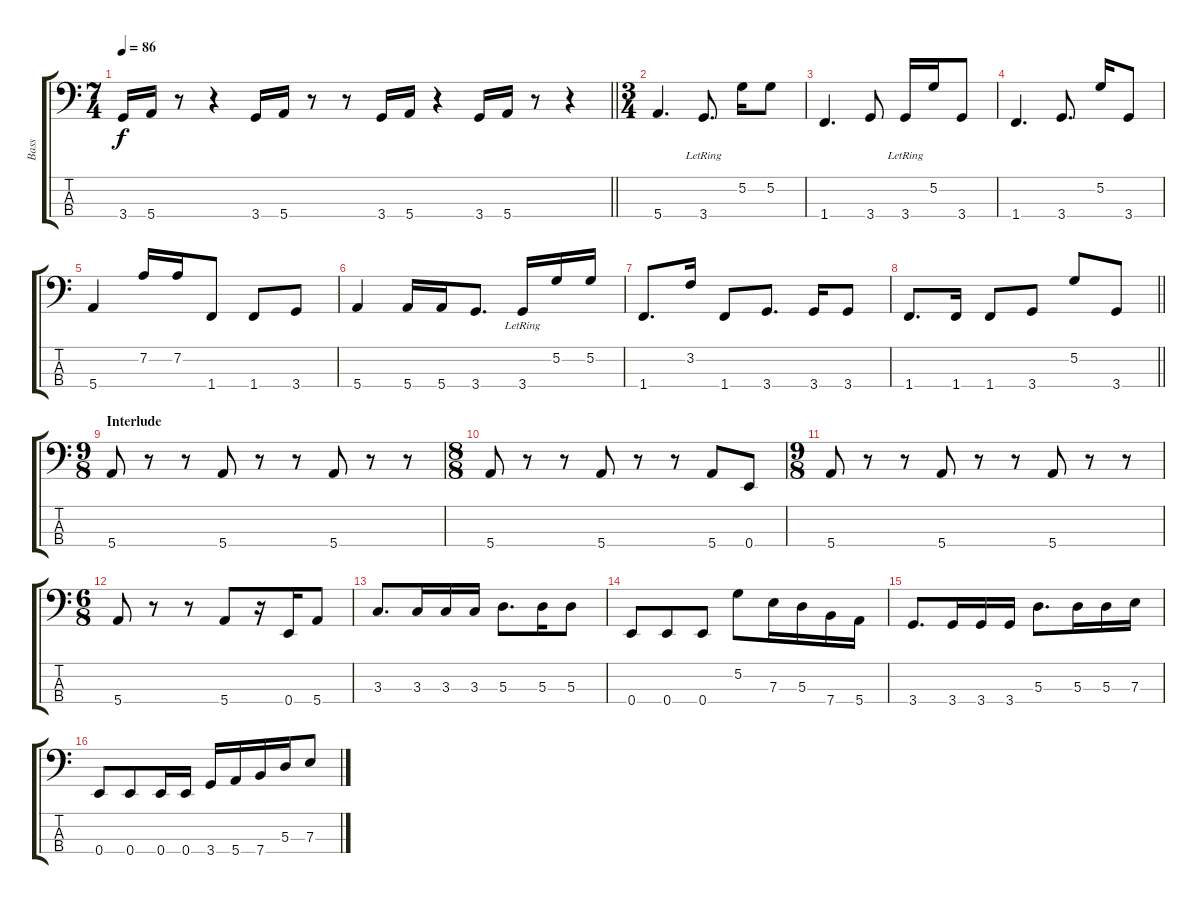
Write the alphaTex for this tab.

\track ("Bass" "Bass") {instrument electricbassfinger}
\staff {score tabs}
\tuning (G2 D2 A1 E1) {hide}
\ts (7 4)
\tempo 86
\clef f4
\barLineRight lightlight
\ks c
3.4.16{dy f} 5.4.16 r.8 r.4 3.4.16 5.4.16 r.8 r.8 3.4.16 5.4.16 r.4 3.4.16 5.4.16 r.8 r.4 |
\ts (3 4)
5.4.4{d} 3.4{lr}.8{d} 5.2.16 5.2.8 |
1.4.4{d} 3.4.8 3.4{lr}.16 5.2.16 3.4.8 |
1.4.4{d} 3.4.8{d} 5.2.16 3.4.8 |
5.4.4 7.2.16 7.2.16 1.4.8 1.4.8 3.4.8 |
5.4.4 5.4.16 5.4.16 3.4.8{d} 3.4{lr}.16 5.2.16 5.2.16 |
1.4.8{d} 3.2.16 1.4.8 3.4.8{d} 3.4.16 3.4.8 |
\barLineRight lightlight
1.4.8{d} 1.4.16 1.4.8 3.4.8 5.2.8 3.4.8 |
\ts (9 8)
\section ("" "Interlude")
5.4.8 r.8 r.8 5.4.8 r.8 r.8 5.4.8 r.8 r.8 |
\ts (8 8)
5.4.8 r.8 r.8 5.4.8 r.8 r.8 5.4.8 0.4.8 |
\ts (9 8)
5.4.8 r.8 r.8 5.4.8 r.8 r.8 5.4.8 r.8 r.8 |
\ts (6 8)
5.4.8 r.8 r.8 5.4.8 r.16 0.4.16 5.4.8 |
3.3.8{d} 3.3.16 3.3.16 3.3.16 5.3.8{d} 5.3.16 5.3.8 |
0.4.8 0.4.8 0.4.8 5.2.8 7.3.16 5.3.16 7.4.16 5.4.16 |
3.4.8{d} 3.4.16 3.4.16 3.4.16 5.3.8{d} 5.3.16 5.3.16 7.3.16 |
0.4.8 0.4.8 0.4.16 0.4.16 3.4.16 5.4.16 7.4.16 5.3.16 7.3.8
